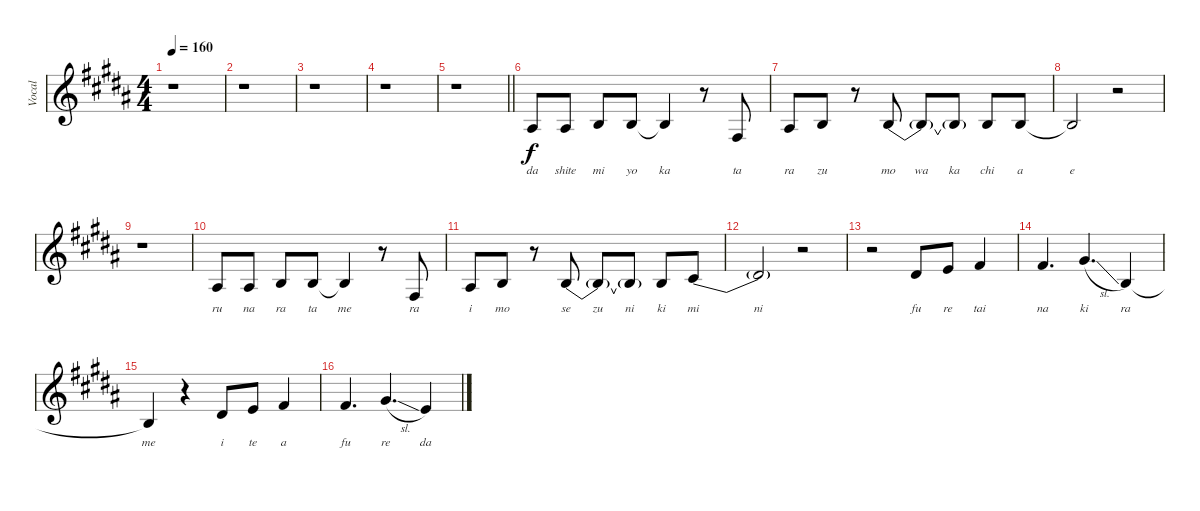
\track ("Vocal" "Vocal") {instrument flute}
\staff {score}
\tuning (E4 B3 G3 D3 A2 E2) {hide}
\ts (4 4)
\tempo 160
\clef g2
\ks b
r.1{dy f} |
r.1 |
r.1 |
r.1 |
\barLineRight lightlight
r.1 |
3.3.8{lyrics (0 "da") lyrics (1 "") lyrics (2 "") lyrics (3 "") lyrics (4 "")} 3.3.8{lyrics (0 "shite") lyrics (1 "") lyrics (2 "") lyrics (3 "") lyrics (4 "")} 4.3.8{lyrics (0 "mi") lyrics (1 "") lyrics (2 "") lyrics (3 "") lyrics (4 "")} 4.3.8{lyrics (0 "yo") lyrics (1 "") lyrics (2 "") lyrics (3 "") lyrics (4 "")} 4.3{t}.4{lyrics (0 "ka") lyrics (1 "") lyrics (2 "") lyrics (3 "") lyrics (4 "")} r.8 4.4.8{lyrics (0 "ta") lyrics (1 "") lyrics (2 "") lyrics (3 "") lyrics (4 "")} |
3.3.8{lyrics (0 "ra") lyrics (1 "") lyrics (2 "") lyrics (3 "") lyrics (4 "")} 4.3.8{lyrics (0 "zu") lyrics (1 "") lyrics (2 "") lyrics (3 "") lyrics (4 "")} r.8 4.3{be (bendrelease 0 0 20 4 30 4 60 0)}.8{lyrics (0 "mo") lyrics (1 "") lyrics (2 "") lyrics (3 "") lyrics (4 "")} 4.3{t}.8{lyrics (0 "wa") lyrics (1 "") lyrics (2 "") lyrics (3 "") lyrics (4 "")} 4.3{t}.8{lyrics (0 "ka") lyrics (1 "") lyrics (2 "") lyrics (3 "") lyrics (4 "")} 4.3.8{lyrics (0 "chi") lyrics (1 "") lyrics (2 "") lyrics (3 "") lyrics (4 "")} 4.3.8{lyrics (0 "a") lyrics (1 "") lyrics (2 "") lyrics (3 "") lyrics (4 "")} |
4.3{t}.2{lyrics (0 "e") lyrics (1 "") lyrics (2 "") lyrics (3 "") lyrics (4 "")} r.2 |
r.1 |
3.3.8{lyrics (0 "ru") lyrics (1 "") lyrics (2 "") lyrics (3 "") lyrics (4 "")} 3.3.8{lyrics (0 "na") lyrics (1 "") lyrics (2 "") lyrics (3 "") lyrics (4 "")} 4.3.8{lyrics (0 "ra") lyrics (1 "") lyrics (2 "") lyrics (3 "") lyrics (4 "")} 4.3.8{lyrics (0 "ta") lyrics (1 "") lyrics (2 "") lyrics (3 "") lyrics (4 "")} 4.3{t}.4{lyrics (0 "me") lyrics (1 "") lyrics (2 "") lyrics (3 "") lyrics (4 "")} r.8 4.4.8{lyrics (0 "ra") lyrics (1 "") lyrics (2 "") lyrics (3 "") lyrics (4 "")} |
3.3.8{lyrics (0 "i") lyrics (1 "") lyrics (2 "") lyrics (3 "") lyrics (4 "")} 4.3.8{lyrics (0 "mo") lyrics (1 "") lyrics (2 "") lyrics (3 "") lyrics (4 "")} r.8 4.3{be (bendrelease 0 0 20 4 30 4 60 0)}.8{lyrics (0 "se") lyrics (1 "") lyrics (2 "") lyrics (3 "") lyrics (4 "")} 4.3{t}.8{lyrics (0 "zu") lyrics (1 "") lyrics (2 "") lyrics (3 "") lyrics (4 "")} 4.3{t}.8{lyrics (0 "ni") lyrics (1 "") lyrics (2 "") lyrics (3 "") lyrics (4 "")} 4.3.8{lyrics (0 "ki") lyrics (1 "") lyrics (2 "") lyrics (3 "") lyrics (4 "")} 2.2{be (bend 0 0 60 4)}.8{lyrics (0 "mi") lyrics (1 "") lyrics (2 "") lyrics (3 "") lyrics (4 "")} |
2.2{t}.2{lyrics (0 "ni") lyrics (1 "") lyrics (2 "") lyrics (3 "") lyrics (4 "")} r.2 |
r.2 4.2.8{lyrics (0 "fu") lyrics (1 "") lyrics (2 "") lyrics (3 "") lyrics (4 "")} 0.1.8{lyrics (0 "re") lyrics (1 "") lyrics (2 "") lyrics (3 "") lyrics (4 "")} 2.1.4{lyrics (0 "tai") lyrics (1 "") lyrics (2 "") lyrics (3 "") lyrics (4 "")} |
2.1.4{d lyrics (0 "na") lyrics (1 "") lyrics (2 "") lyrics (3 "") lyrics (4 "")} 9.2{sl}.4{d lyrics (0 "ki") lyrics (1 "") lyrics (2 "") lyrics (3 "") lyrics (4 "")} 0.2.4{lyrics (0 "ra") lyrics (1 "") lyrics (2 "") lyrics (3 "") lyrics (4 "")} |
0.2{t}.4{lyrics (0 "me") lyrics (1 "") lyrics (2 "") lyrics (3 "") lyrics (4 "")} r.4 4.2.8{lyrics (0 "i") lyrics (1 "") lyrics (2 "") lyrics (3 "") lyrics (4 "")} 0.1.8{lyrics (0 "te") lyrics (1 "") lyrics (2 "") lyrics (3 "") lyrics (4 "")} 2.1.4{lyrics (0 "a") lyrics (1 "") lyrics (2 "") lyrics (3 "") lyrics (4 "")} |
2.1.4{d lyrics (0 "fu") lyrics (1 "") lyrics (2 "") lyrics (3 "") lyrics (4 "")} 4.1{sl}.4{d lyrics (0 "re") lyrics (1 "") lyrics (2 "") lyrics (3 "") lyrics (4 "")} 0.1.4{lyrics (0 "da") lyrics (1 "") lyrics (2 "") lyrics (3 "") lyrics (4 "")}
